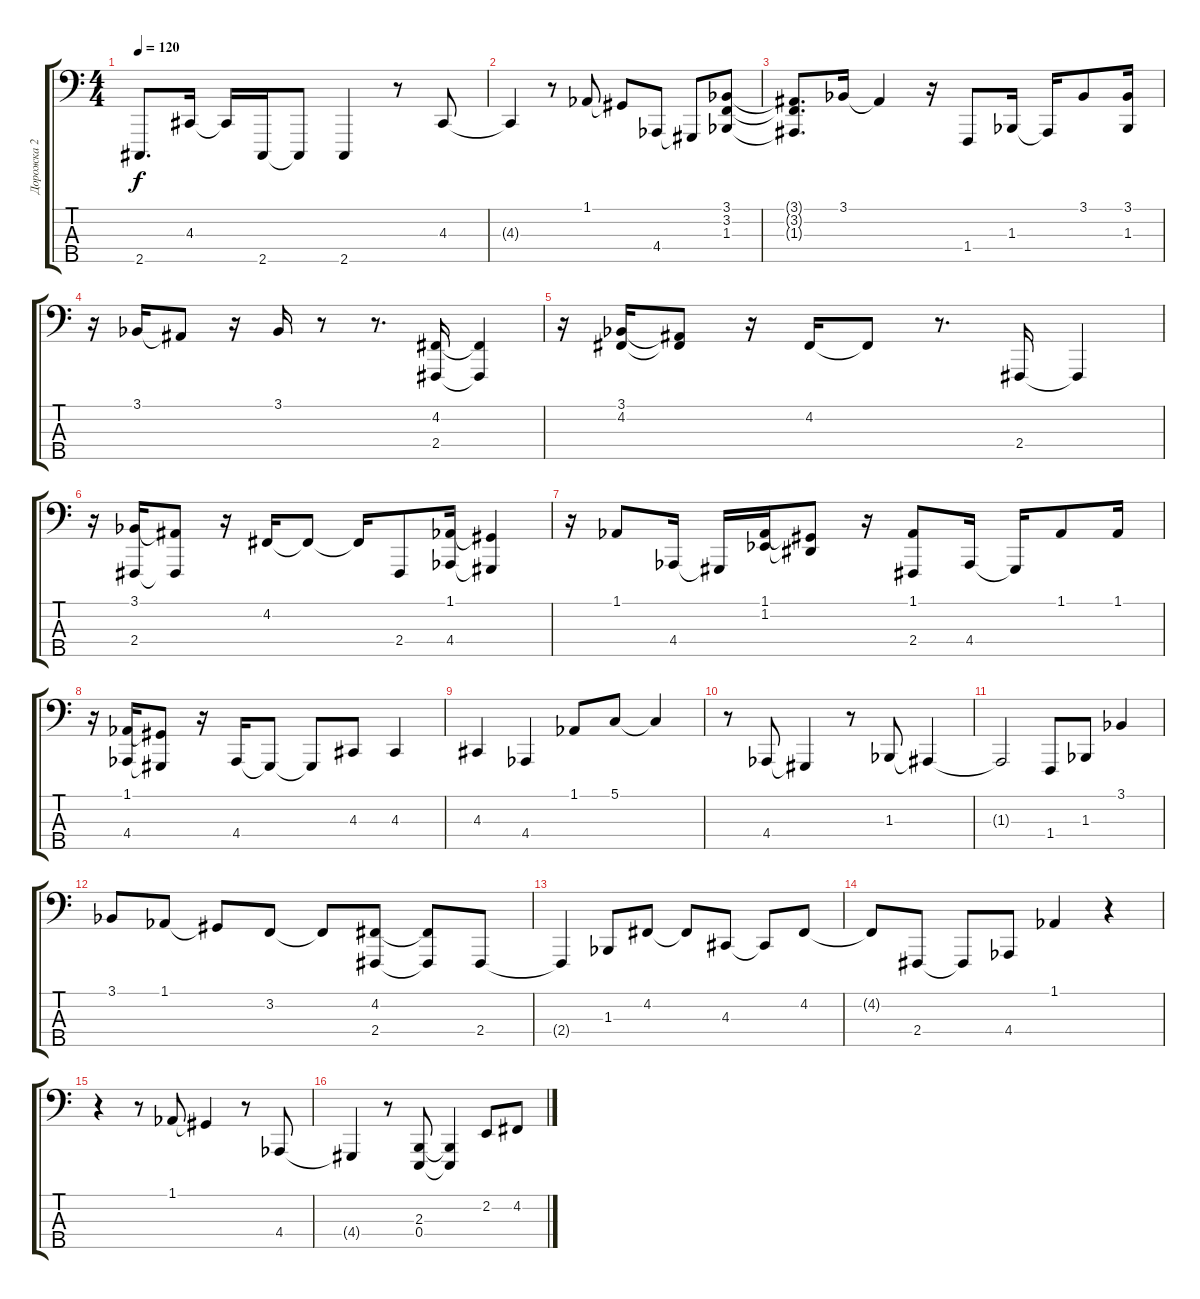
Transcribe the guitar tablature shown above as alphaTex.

\track ("Дорожка 2" "Дорожка 2") {instrument acousticgrandpiano}
\staff {score tabs}
\tuning (G2 D2 A1 E1 B0) {hide}
\ts (4 4)
\tempo 120
\clef f4
\ks c
2.5.8{d dy f} 4.3.16 4.3{t}.16 2.5.16 2.5{t}.8 2.5.4 r.8 4.3.8 |
4.3{t}.4 r.8 1.1{acc b}.8 1.1{t}.8 4.4{acc b}.8 4.4{t}.8 (3.1{acc b} 3.2 1.3{acc b}).8 |
(3.1{t} 3.2{t} 1.3{t}).8{d} 3.1{acc b}.16 3.1{t}.4 r.16 1.4.8 1.3{acc b}.16 1.3{t}.16{beam Up} 3.1{acc b}.8{beam Up} (3.1{acc b} 1.3{acc b}).16 |
r.16 3.1{acc b}.16 3.1{t}.8 r.16 3.1{acc b}.16 r.8 r.8{d} (4.2 2.4).16 (4.2{t} 2.4{t}).4 |
r.16 (3.1{acc b} 4.2).16 (3.1{t} 4.2{t}).8 r.16 4.2.16 4.2{t}.8 r.8{d} 2.4.16 2.4{t}.4 |
r.16 (3.1{acc b} 2.4).16 (3.1{t} 2.4{t}).8 r.16 4.2.16 4.2{t}.8 4.2{t}.16 2.4.8 (1.1{acc b} 4.4{acc b}).16 (1.1{t} 4.4{t}).4{beam Up} |
r.16 1.1{acc b}.8 4.4{acc b}.16 4.4{t}.16 (1.1{acc b} 1.2{acc b}).16 (1.1{t} 1.2{t}).8 r.16 (1.1{acc b} 2.4).8 4.4{acc b}.16 4.4{t}.16 1.1{acc b}.8 1.1{acc b}.16 |
r.16 (1.1{acc b} 4.4{acc b}).16 (1.1{t} 4.4{t}).8 r.16 4.4{acc b}.16 4.4{t}.8 4.4{t}.8 4.3.8 4.3.4 |
4.3.4 4.4{acc b}.4 1.1{acc b}.8 5.1.8 5.1{t}.4 |
r.8 4.4{acc b}.8 4.4{t}.4 r.8 1.3{acc b}.8 1.3{t}.4 |
1.3{t}.2 1.4.8 1.3{acc b}.8 3.1{acc b}.4 |
3.1{acc b}.8 1.1{acc b}.8 1.1{t}.8 3.2.8 3.2{t}.8 (4.2 2.4).8 (4.2{t} 2.4{t}).8 2.4.8 |
2.4{t}.4 1.3{acc b}.8 4.2.8 4.2{t}.8 4.3.8 4.3{t}.8 4.2.8 |
4.2{t}.8 2.4.8 2.4{t}.8 4.4{acc b}.8 1.1{acc b}.4 r.4 |
r.4 r.8 1.1{acc b}.8 1.1{t}.4 r.8 4.4{acc b}.8 |
4.4{t}.4 r.8 (2.3 0.4).8 (2.3{t} 0.4{t}).4 2.2.8 4.2.8
